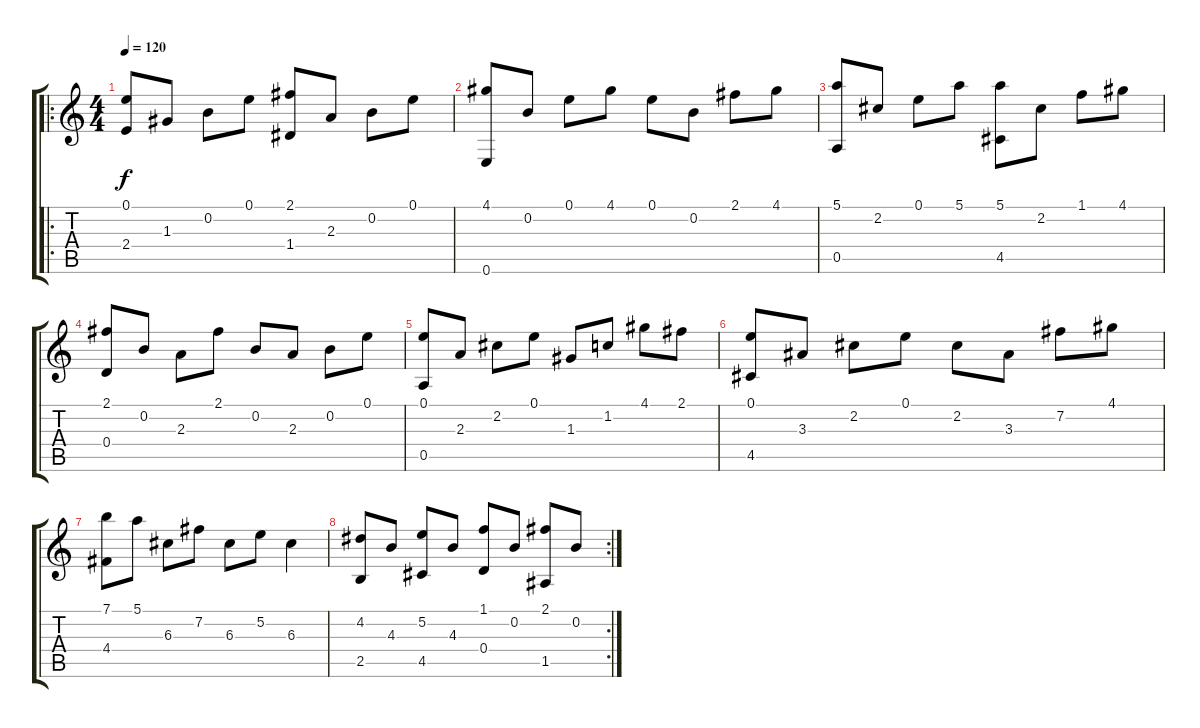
\track "" {instrument acousticguitarsteel}
\staff {score tabs}
\tuning (E4 B3 G3 D3 A2 E2) {hide}
\ro
\ts (4 4)
\tempo 120
\clef g2
\ks c
(0.1 2.4).8{dy f instrument acousticguitarsteel} 1.3.8 0.2.8 0.1.8 (2.1 1.4).8 2.3.8 0.2.8 0.1.8 |
(4.1 0.6).8 0.2.8 0.1.8 4.1.8 0.1.8 0.2.8 2.1.8 4.1.8 |
(5.1 0.5).8 2.2.8 0.1.8 5.1.8 (5.1 4.5).8 2.2.8 1.1.8 4.1.8 |
(2.1 0.4).8 0.2.8 2.3.8 2.1.8 0.2.8 2.3.8 0.2.8 0.1.8 |
(0.1 0.5).8 2.3.8 2.2.8 0.1.8 1.3.8 1.2.8 4.1.8 2.1.8 |
(0.1 4.5).8 3.3.8 2.2.8 0.1.8 2.2.8 3.3.8 7.2.8 4.1.8 |
(7.1 4.4).8 5.1.8 6.3.8 7.2.8 6.3.8 5.2.8 6.3.4 |
\rc 2
(4.2 2.5).8 4.3.8 (5.2 4.5).8 4.3.8 (1.1 0.4).8 0.2.8 (2.1 1.5).8 0.2.8
